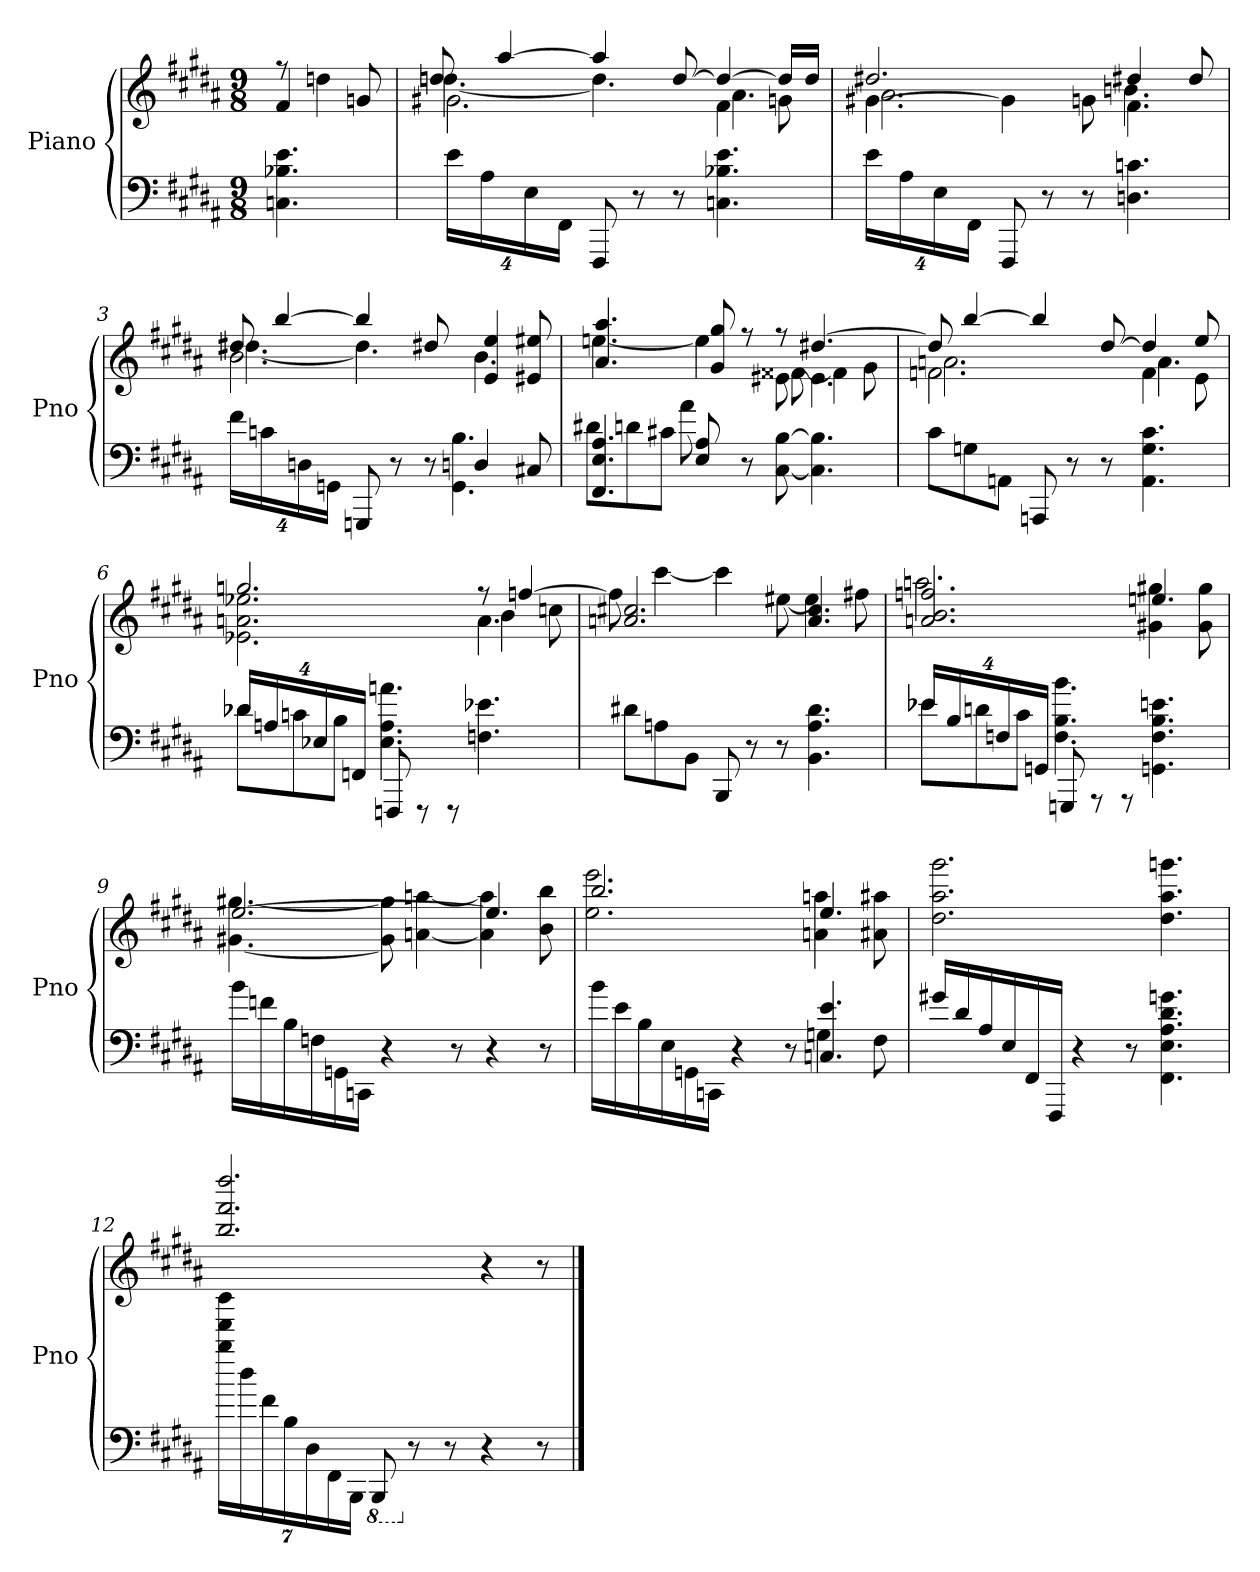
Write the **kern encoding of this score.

**kern	**kern
*part1	*part1
*staff2	*staff1
*I"Piano	*
*I'Pno	*
*clefF4	*clefG2
*k[f#c#g#d#a#]	*k[f#c#g#d#a#]
*B:	*B:
*M9/8	*M9/8
=	=
*	*^
4.Cn 4.B-X 4.e	4f#	8rff
.	.	4ddn
.	8gn	.
=1	=1	=1
*	*	*^
32%3eLL	2.g#X\	[4.ddn	8ddn
32%3A#	.	.	.
.	.	.	[4aa#
32%3E	.	.	.
32%3FF#JJ	.	.	.
8FFF#	.	4.dd]	4aa#]
8r	.	.	.
8r	.	.	[8dd
4.Cn 4.B-X 4.e	4f#\	4.a#	4dd_
.	8gn\	.	16ddLL]
.	.	.	16ddJJ
=2	=2	=2	=2
32%3eLL	[4.g#X\	2.a#	2.dd#X
32%3A#	.	.	.
32%3E	.	.	.
32%3FF#JJ	.	.	.
8FFF#	4g#\]	.	.
8r	.	.	.
8r	8gn\	.	.
4.Dn 4.cn	4.f#\	4.bn	4dd#X
.	.	.	8dd#
=3	=3	=3	=3
*^	*	*	*
4.ryy	32%3f#LL	2.b\	[4.dd#X	8dd#X
.	32%3cn	.	.	.
.	.	.	.	[4bb
.	32%3Dn	.	.	.
.	32%3GGnJJ	.	.	.
4.ryy	8GGGn	.	4.dd#]	4bb]
.	8r	.	.	.
.	8r	.	.	8dd#X
4Dn	4.GG 4.B	4.ryy	4.b	4e 4ee
8C#X	.	.	.	8e#X 8ee#X
=4	=4	=4	=4	=4
4.FF# 4.E 4.A#	8d#XL	4.ryy	[4.een	4.a# 4.aa#
.	8dn	.	.	.
.	8c#XJ	.	.	.
8E 8A#	8a#	4ryy	4ee]	8g# 8gg#
8r	8ryy	.	.	8rff
[8C# [8B	8ryy	[8e#X\	[8f##X	8rff
4.C#] 4.B]	4.ryy	4.e#\]	4f##]	[4.dd#X
.	.	.	8g#	.
*v	*v	*	*	*
=5	=5	=5	=5
8c#L	2.fn\	2.an	8dd#]
8Gn	.	.	[4bb
8AAnJ	.	.	.
8AAAn	.	.	4bb]
8r	.	.	.
8r	.	.	[8dd#
4.AA 4.G 4.c#	4f\	4.a	4dd#]
.	8e\	.	8ee
=6	=6	=6	=6
*^	*	*	*
32%3d-XLL	8d-XL	4.ryy	2.e-X 2.an 2.ee-X	2.ggn
32%3An	.	.	.	.
.	8cn	.	.	.
32%3E-X	.	.	.	.
.	8BJ	.	.	.
32%3FFnJJ	.	.	.	.
8FFFn	4.E- 4.A 4.an	4.ryy	.	.
8rFFF	.	.	.	.
8rFFF	.	.	.	.
4.Fn 4.e-X	4.ryy	4.a\	4b	8rff
.	.	.	.	[4ffn
.	.	.	8ccn	.
*v	*v	*	*	*
*	*	*v	*v
=7	=7	=7
8d#XL	2.an 2.cc#X	8ff]
8An	.	[4ccc#
8BBJ	.	.
8BBB	.	4ccc#]
8r	.	.
8r	.	[8ee#X
4.BB 4.A 4.d#	4.a 4.cc#	4ee#]
.	.	8ff#X
=8	=8	=8
*^	*	*
32%3e-XLL	8e-XL	2.an 2.b 2.ffn	2.aan
32%3B	.	.	.
.	8dn	.	.
32%3Fn	.	.	.
.	8c#J	.	.
32%3GGnJJ	.	.	.
8GGGn	4.F 4.B 4.b	.	.
8rAAA	.	.	.
8rAAA	.	.	.
4.GGn 4.F 4.B 4.en	4.ryy	4.een	4g#X 4gg#X
.	.	.	8g# 8gg#
*v	*v	*	*
=9	=9	=9
16bLL	[2.ee	[4.g#X [4.gg#X
16fn	.	.
16B	.	.
16Fn	.	.
16GGn	.	.
16CCnJJ	.	.
4r	.	8g#] 8gg#]
.	.	[4an [4aan
8r	.	.
4r	4.ee]	4a] 4aa]
8r	.	8b 8bb
=10	=10	=10
*^	*	*
16bLL	4.ryy	2.bb	2.ee 2.eee
16e	.	.	.
16B	.	.	.
16E	.	.	.
16GGn	.	.	.
16CCnJJ	.	.	.
4r	4.ryy	.	.
8r	.	.	.
4.Cn 4.e	4Gn	4.ee	4an 4aan
.	8F#	.	8a#X 8aa#X
*v	*v	*	*
*	*v	*v
=11	=11
16g#XLL	2.dd# 2.aa# 2.ggg#
16d#	.
16A#	.
16E	.
16FF#	.
16FFF#JJ	.
4r	.
8r	.
4.FF# 4.E 4.A# 4.d# 4.gn	4.dd# 4.aa# 4.gggn
=12	=12
56%3bb\ 56%3fff#\ 56%3dddd#\LL	2.bb/ 2.fff#/ 2.dddd#/
56%3dd#\	.
56%3f#\	.
56%3B/	.
56%3D#	.
56%3FF#	.
56%3BBBJJ	.
*8ba	*
8BBBB	.
*X8ba	*
8r	.
8r	.
4r	4r
8r	8r
==	==
*-	*-
